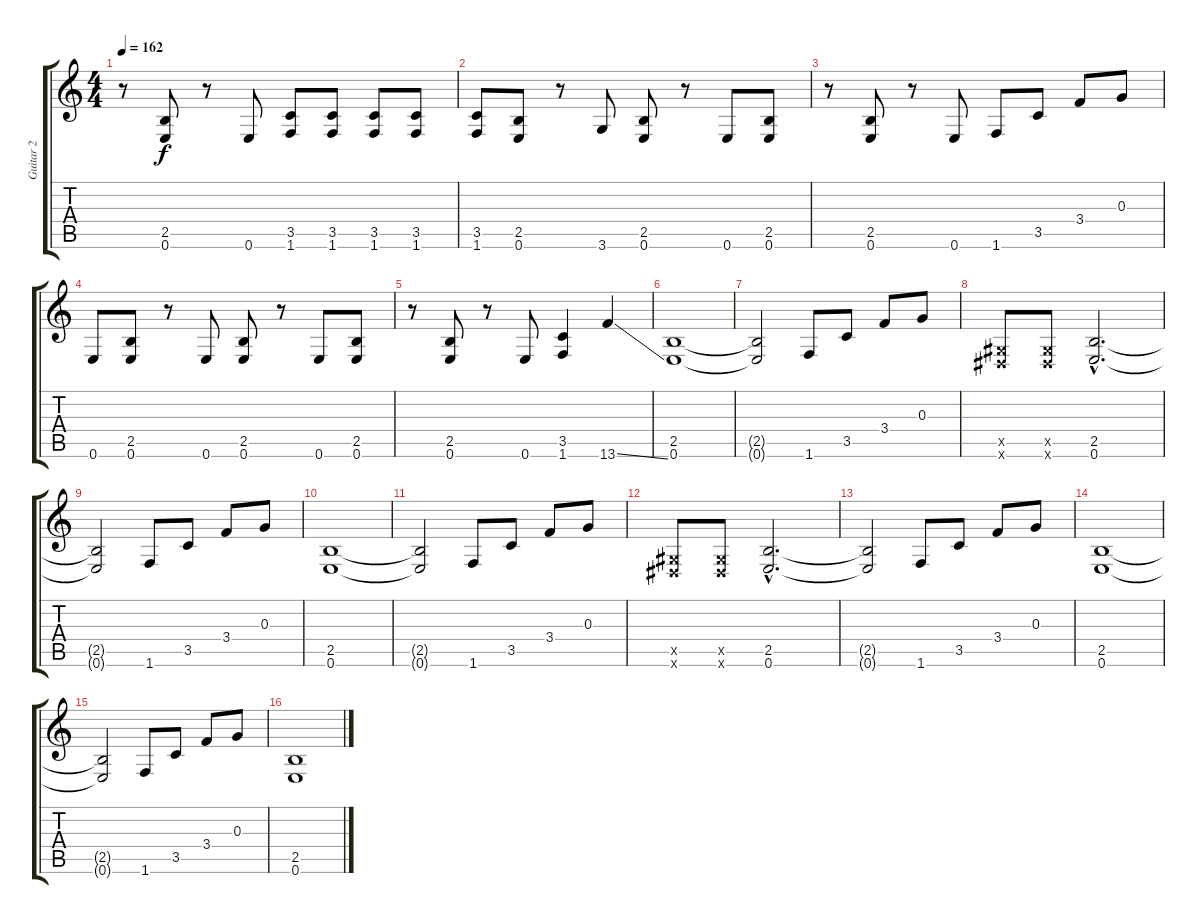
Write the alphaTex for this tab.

\track ("Guitar 2" "Guitar 2") {instrument distortionguitar}
\staff {score tabs}
\tuning (E4 B3 G3 D3 A2 E2) {hide}
\ts (4 4)
\tempo 162
\clef g2
\ks c
r.8{dy f} (2.5 0.6).8 r.8 0.6.8 (3.5 1.6).8 (3.5 1.6).8 (3.5 1.6).8 (3.5 1.6).8 |
(3.5 1.6).8 (2.5 0.6).8 r.8 3.6.8 (2.5 0.6).8 r.8 0.6.8 (2.5 0.6).8 |
r.8 (2.5 0.6).8 r.8 0.6.8 1.6.8 3.5.8 3.4.8 0.3.8 |
0.6.8 (2.5 0.6).8 r.8 0.6.8 (2.5 0.6).8 r.8 0.6.8 (2.5 0.6).8 |
r.8 (2.5 0.6).8 r.8 0.6.8 (3.5 1.6).4 13.6{ss}.4 |
(2.5 0.6).1 |
(2.5{t} 0.6{t}).2 1.6.8 3.5.8 3.4.8 0.3.8 |
(-1.5{x} -1.6{x}).8 (-1.5{x} -1.6{x}).8 (2.5{hac} 0.6{hac}).2{d} |
(2.5{t} 0.6{t}).2 1.6.8 3.5.8 3.4.8 0.3.8 |
(2.5 0.6).1 |
(2.5{t} 0.6{t}).2 1.6.8 3.5.8 3.4.8 0.3.8 |
(-1.5{x} -1.6{x}).8 (-1.5{x} -1.6{x}).8 (2.5{hac} 0.6{hac}).2{d} |
(2.5{t} 0.6{t}).2 1.6.8 3.5.8 3.4.8 0.3.8 |
(2.5 0.6).1 |
(2.5{t} 0.6{t}).2 1.6.8 3.5.8 3.4.8 0.3.8 |
(2.5 0.6).1
